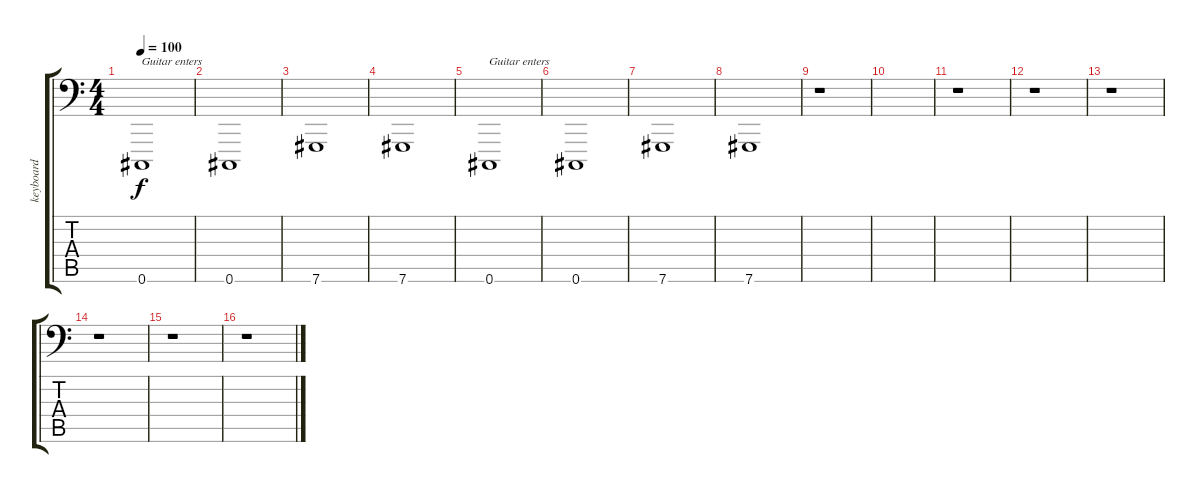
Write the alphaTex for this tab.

\track ("keyboard" "keyboard") {instrument brightacousticpiano}
\staff {score tabs}
\tuning (Db3 Ab2 E2 B1 Gb1 Db1) {hide}
\ts (4 4)
\tempo 100
\clef f4
\ks c
0.6.1{txt "Guitar enters" dy f instrument brightacousticpiano} |
0.6.1 |
7.6.1 |
7.6.1 |
0.6.1{txt "Guitar enters"} |
0.6.1 |
7.6.1 |
7.6.1 |
r.1 |
|
r.1 |
r.1 |
r.1 |
r.1 |
r.1 |
r.1
